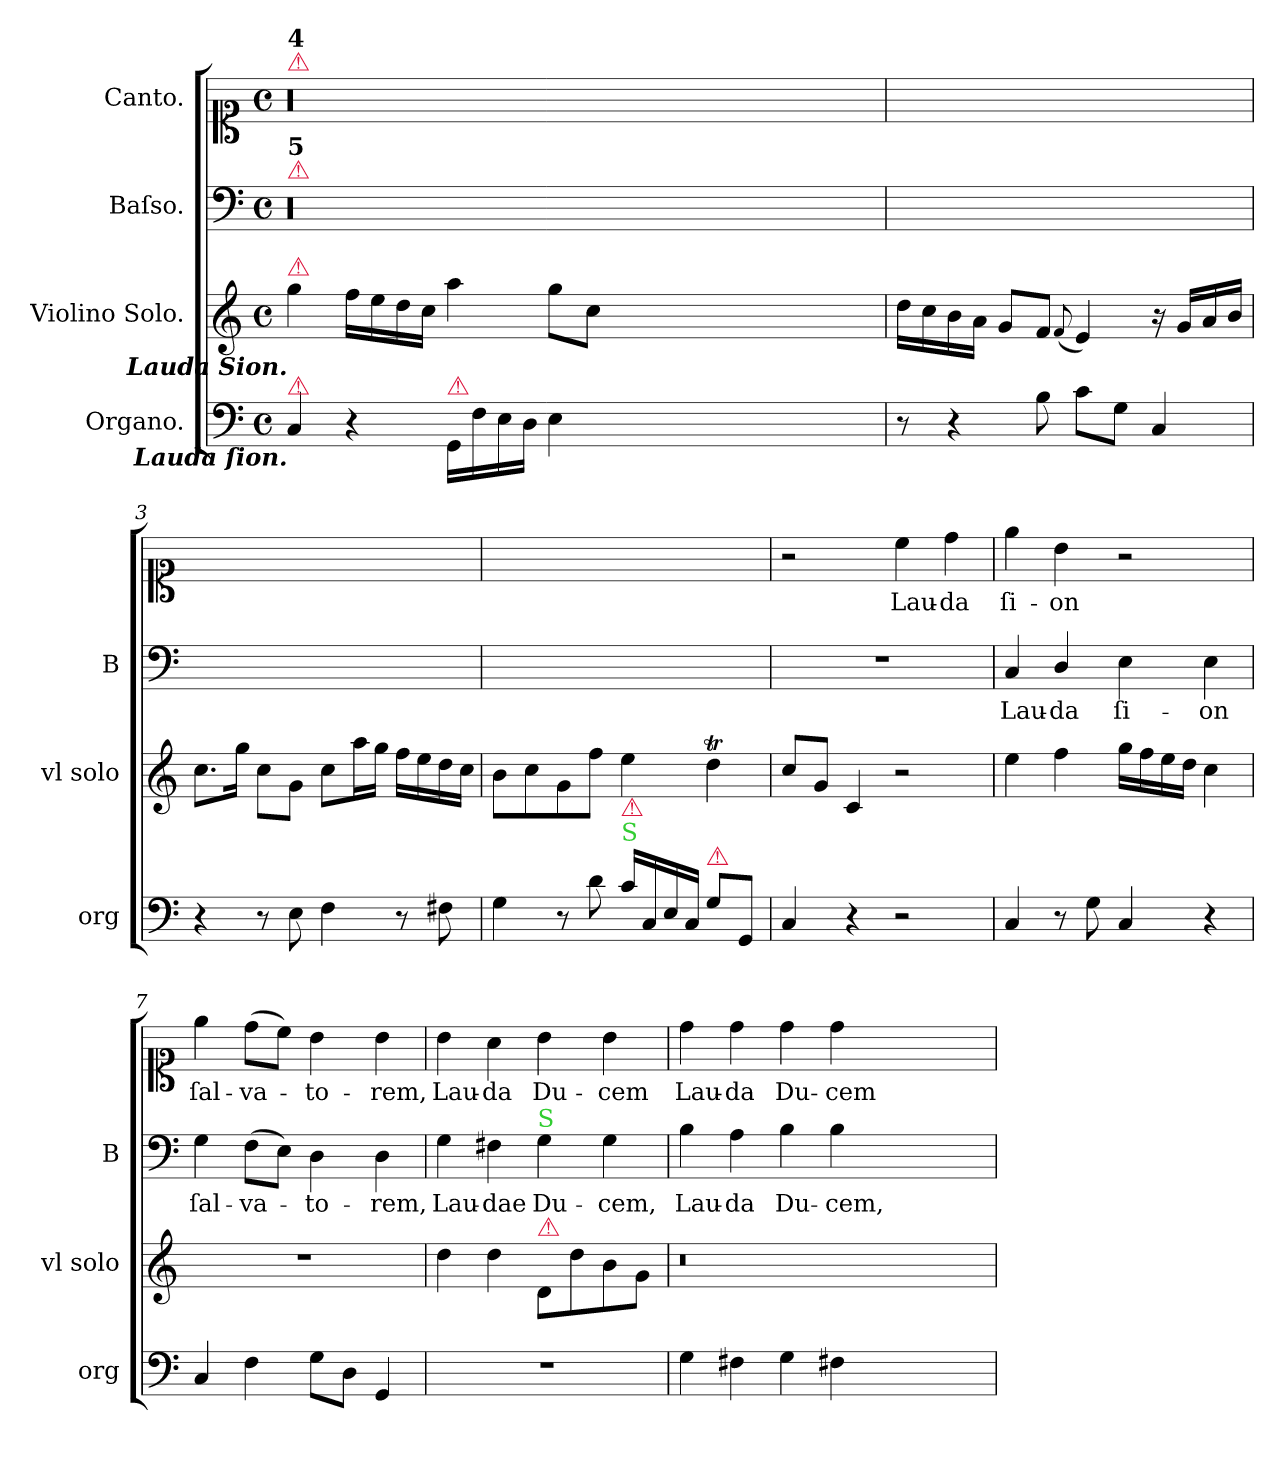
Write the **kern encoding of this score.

**kern	**kern	**kern	**text	**kern	**text
*part4	*part3	*part2	*part2	*part1	*part1
*staff4	*staff3	*staff2	*staff2	*staff1	*staff1
*I"Organo.	*I"Violino Solo.	*I"Baſso.	*	*I"Canto.	*
*I'org	*I'vl solo	*I'B	*	*	*
*clefF4	*clefG2	*clefF4	*	*clefC1	*
*k[]	*k[]	*k[]	*	*k[]	*
*M4/4	*M4/4	*M4/4	*	*M4/4	*
*met(c)	*met(c)	*met(c)	*	*met(c)	*
=1	=1	=1	=1	=1	=1
!	!	!	!	!LO:TX:a:color=crimson:t=⚠	!
!	!	!	!	!LO:TX:a:B:t=4	!
!	!	!LO:TX:a:color=crimson:t=⚠	!	!	!
!	!	!LO:TX:a:B:t=5	!	!	!
!	!LO:TX:a:color=crimson:t=⚠	!	!	!	!
!	!LO:TX:b:Bi:rj:t=Lauda Sion.	!	!	!	!
!LO:TX:a:color=crimson:t=⚠	!	!	!	!	!
!LO:TX:b:Bi:rj:t=Lauda ſion.	!	!	!	!	!
4C/	4gg\	00r	.	00r	.
4r	16ff\LL	.	.	.	.
.	16ee\	.	.	.	.
.	16dd\	.	.	.	.
.	16cc\JJ	.	.	.	.
!LO:TX:a:color=crimson:t=⚠	!	!	!	!	!
16GG/LL	4aa\	.	.	.	.
16F\	.	.	.	.	.
16E\	.	.	.	.	.
16D\JJ	.	.	.	.	.
4E\	8gg\L	.	.	.	.
.	8cc\J	.	.	.	.
0.ryy	0.ryy	.	.	.	.
=2	=2	=2	=2	=2	=2
8r	16dd\LL	1ryy	.	1ryy	.
.	16cc\	.	.	.	.
4r	16b\	.	.	.	.
.	16a\JJ	.	.	.	.
.	8g/L	.	.	.	.
8B\	8f/J	.	.	.	.
.	(<8qqf/	.	.	.	.
8c\L	4e/)	.	.	.	.
8G\J	.	.	.	.	.
4C/	16r	.	.	.	.
.	16g/LL	.	.	.	.
.	16a/	.	.	.	.
.	16b/JJ	.	.	.	.
=3	=3	=3	=3	=3	=3
4r	8.cc\L	1ryy	.	1ryy	.
.	16gg\Jk	.	.	.	.
8r	8cc\L	.	.	.	.
8E\	8g\J	.	.	.	.
4F\	8cc\L	.	.	.	.
.	16aa\L	.	.	.	.
.	16gg\JJ	.	.	.	.
8r	16ff\LL	.	.	.	.
.	16ee\	.	.	.	.
8F#X\	16dd\	.	.	.	.
.	16cc\JJ	.	.	.	.
=4	=4	=4	=4	=4	=4
4G\	8b\L	1ryy	.	1ryy	.
.	8cc\	.	.	.	.
8r	8g\	.	.	.	.
8d\	8ff\J	.	.	.	.
!LO:TX:a:color=limegreen:t=S	!	!	!	!	!
!LO:TX:a:color=crimson:t=⚠	!	!	!	!	!
16c\LL	4ee\	.	.	.	.
16C/	.	.	.	.	.
16E/	.	.	.	.	.
16C/JJ	.	.	.	.	.
!LO:TX:a:color=crimson:t=⚠	!	!	!	!	!
8G\L	4ddT\	.	.	.	.
8GG/J	.	.	.	.	.
=5	=5	=5	=5	=5	=5
4C/	8cc/L	1r	.	2r	.
.	8g/J	.	.	.	.
4r	4c/	.	.	.	.
2r	2r	.	.	4cc\	Lau-
.	.	.	.	4dd\	-da
=6	=6	=6	=6	=6	=6
4C/	4ee\	4C/	Lau-	4ee\	ſi-
8r	4ff\	4D/	-da	4b\	-on
8G\	.	.	.	.	.
4C/	16gg\LL	4E\	ſi-	2r	.
.	16ff\	.	.	.	.
.	16ee\	.	.	.	.
.	16dd\JJ	.	.	.	.
4r	4cc\	4E\	-on	.	.
=7	=7	=7	=7	=7	=7
4C/	1r	4G\	ſal-	4ee\	ſal-
4F\	.	(>8F\L	-va-	(>8dd\L	-va-
.	.	8E\J)	.	8cc\J)	.
8G\L	.	4D\	-to-	4b\	-to-
8D\J	.	.	.	.	.
4GG/	.	4D\	-rem,	4b\	-rem,
=8	=8	=8	=8	=8	=8
1r	4dd\	4G\	Lau-	4b\	Lau-
.	4dd\	4F#X\	-dae	4a\	-da
!	!	!LO:TX:a:color=limegreen:t=S	!	!	!
!	!LO:TX:a:color=crimson:t=⚠	!	!	!	!
.	8d/L	4G\	Du-	4b\	Du-
.	8dd\	.	.	.	.
.	8b\	4G\	-cem,	4b\	-cem
.	8g\J	.	.	.	.
=9	=9	=9	=9	=9	=9
!	!	!	!	!	!LO:LY:i
4G\	0r	4B\	Lau-	4dd\	Lau-
!	!	!	!	!	!LO:LY:i
4F#X\	.	4A\	-da	4dd\	-da
!	!	!	!	!	!LO:LY:i
4G\	.	4B\	Du-	4dd\	Du-
!	!	!	!	!	!LO:LY:i
4F#X\	.	4B\	-cem,	4dd\	-cem
1ryy	.	1ryy	.	1ryy	.
=	=	=	=	=	=
*-	*-	*-	*-	*-	*-
